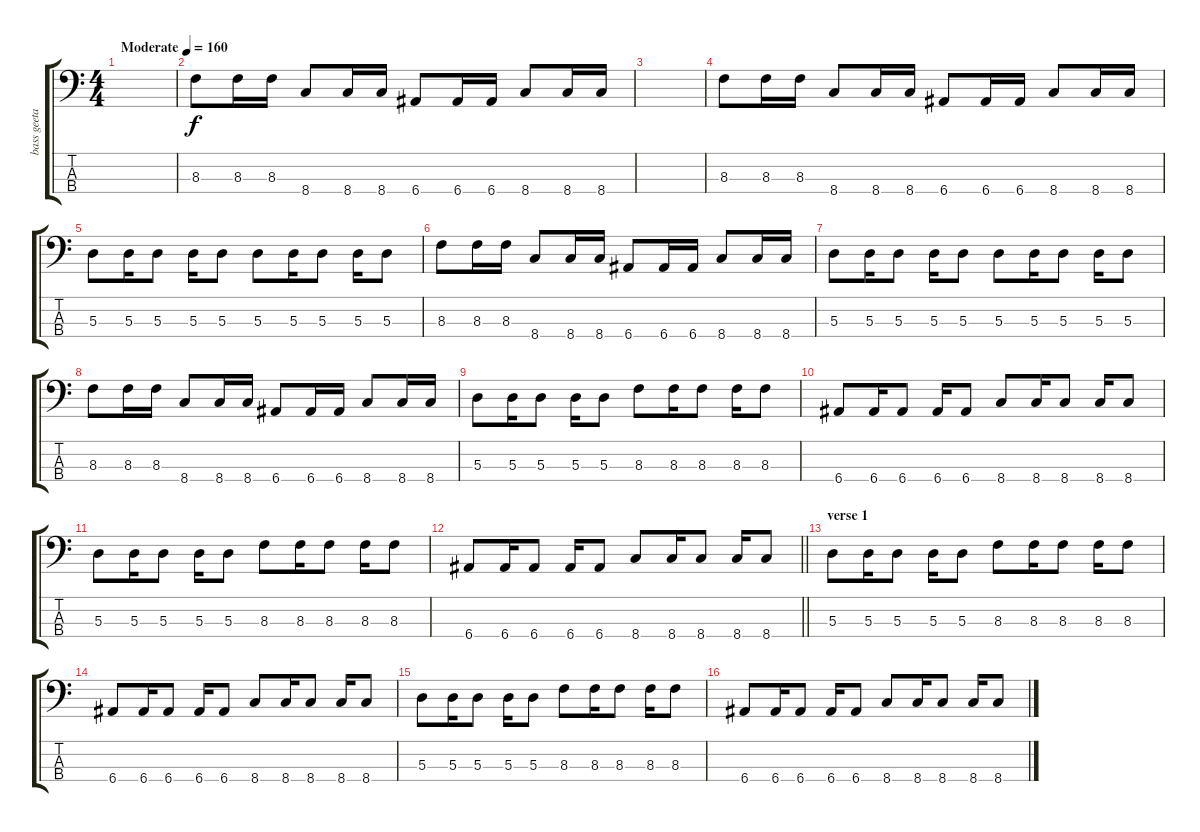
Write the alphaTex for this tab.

\track ("bass geetar" "bass geeta") {instrument electricbasspick}
\staff {score tabs}
\tuning (G2 D2 A1 E1) {hide}
\ts (4 4)
\tempo (160 "Moderate")
\clef f4
\ks c
|
8.3.8 8.3.16 8.3.16 8.4.8 8.4.16 8.4.16 6.4.8 6.4.16 6.4.16 8.4.8 8.4.16 8.4.16 |
|
8.3.8 8.3.16 8.3.16 8.4.8 8.4.16 8.4.16 6.4.8 6.4.16 6.4.16 8.4.8 8.4.16 8.4.16 |
5.3.8 5.3.16 5.3.8 5.3.16 5.3.8 5.3.8 5.3.16 5.3.8 5.3.16 5.3.8 |
8.3.8 8.3.16 8.3.16 8.4.8 8.4.16 8.4.16 6.4.8 6.4.16 6.4.16 8.4.8 8.4.16 8.4.16 |
5.3.8 5.3.16 5.3.8 5.3.16 5.3.8 5.3.8 5.3.16 5.3.8 5.3.16 5.3.8 |
8.3.8 8.3.16 8.3.16 8.4.8 8.4.16 8.4.16 6.4.8 6.4.16 6.4.16 8.4.8 8.4.16 8.4.16 |
5.3.8 5.3.16 5.3.8 5.3.16 5.3.8 8.3.8 8.3.16 8.3.8 8.3.16 8.3.8 |
6.4.8 6.4.16 6.4.8 6.4.16 6.4.8 8.4.8 8.4.16 8.4.8 8.4.16 8.4.8 |
5.3.8 5.3.16 5.3.8 5.3.16 5.3.8 8.3.8 8.3.16 8.3.8 8.3.16 8.3.8 |
\barLineRight lightlight
6.4.8 6.4.16 6.4.8 6.4.16 6.4.8 8.4.8 8.4.16 8.4.8 8.4.16 8.4.8 |
\section ("" "verse 1")
5.3.8 5.3.16 5.3.8 5.3.16 5.3.8 8.3.8 8.3.16 8.3.8 8.3.16 8.3.8 |
6.4.8 6.4.16 6.4.8 6.4.16 6.4.8 8.4.8 8.4.16 8.4.8 8.4.16 8.4.8 |
5.3.8 5.3.16 5.3.8 5.3.16 5.3.8 8.3.8 8.3.16 8.3.8 8.3.16 8.3.8 |
6.4.8 6.4.16 6.4.8 6.4.16 6.4.8 8.4.8 8.4.16 8.4.8 8.4.16 8.4.8
